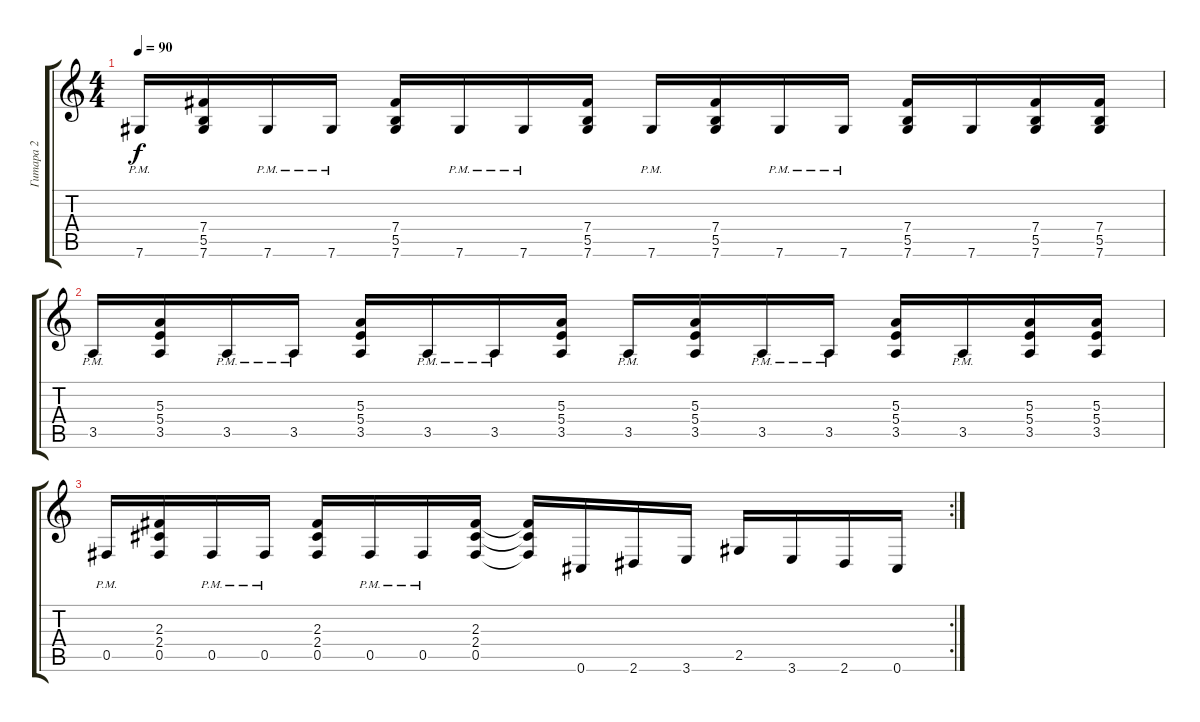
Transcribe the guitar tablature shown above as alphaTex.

\track ("Гитара 2" "Гитара 2") {instrument distortionguitar}
\staff {score tabs}
\tuning (Db4 Ab3 E3 B2 Gb2 Db2) {hide}
\ts (4 4)
\tempo 90
\clef g2
\ks c
7.6{pm}.16{dy f} (7.4 5.5 7.6).16 7.6{pm}.16 7.6{pm}.16 (7.4 5.5 7.6).16 7.6{pm}.16 7.6{pm}.16 (7.4 5.5 7.6).16 7.6{pm}.16 (7.4 5.5 7.6).16 7.6{pm}.16 7.6{pm}.16 (7.4 5.5 7.6).16 7.6.16 (7.4 5.5 7.6).16 (7.4 5.5 7.6).16 |
3.5{pm}.16 (5.3 5.4 3.5).16 3.5{pm}.16 3.5{pm}.16 (5.3 5.4 3.5).16 3.5{pm}.16 3.5{pm}.16 (5.3 5.4 3.5).16 3.5{pm}.16 (5.3 5.4 3.5).16 3.5{pm}.16 3.5{pm}.16 (5.3 5.4 3.5).16 3.5{pm}.16 (5.3 5.4 3.5).16 (5.3 5.4 3.5).16 |
\rc 2
0.5{pm}.16 (2.3 2.4 0.5).16 0.5{pm}.16 0.5{pm}.16 (2.3 2.4 0.5).16 0.5{pm}.16 0.5{pm}.16 (2.3 2.4 0.5).16 (2.3{t} 2.4{t} 0.5{t}).16 0.6.16 2.6.16 3.6.16 2.5.16 3.6.16 2.6.16 0.6.16
